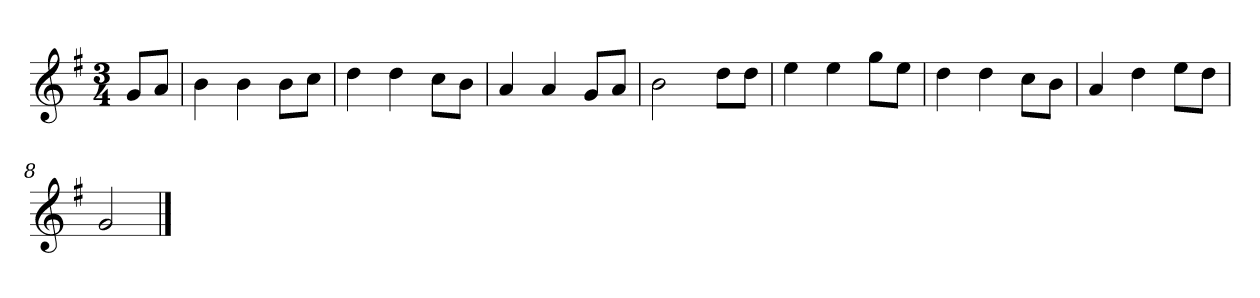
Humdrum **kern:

**kern
*part1
*staff1
*k[f#]
*M3/4
*MM120
=
8gL
8aJ
=1
4b
4b
8bL
8ccJ
=2
4dd
4dd
8ccL
8bJ
=3
4a
4a
8gL
8aJ
=4
2b
8ddL
8ddJ
=5
4ee
4ee
8ggL
8eeJ
=6
4dd
4dd
8ccL
8bJ
=7
4a
4dd
8eeL
8ddJ
=8
2g
==
*-
